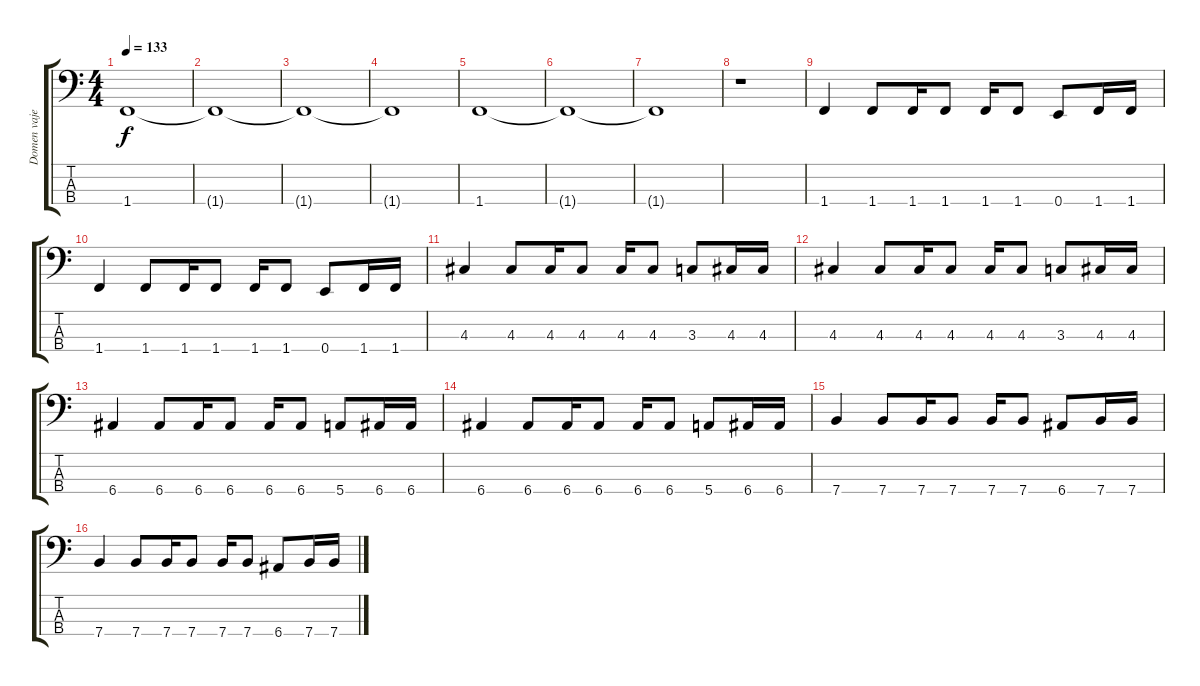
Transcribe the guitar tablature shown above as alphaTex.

\track ("Domen vajevec" "Domen vaje") {instrument electricbassfinger}
\staff {score tabs}
\tuning (G2 D2 A1 E1) {hide}
\ts (4 4)
\tempo 133
\clef f4
\ks c
1.4.1{dy f} |
1.4{t}.1 |
1.4{t}.1 |
1.4{t}.1 |
1.4.1 |
1.4{t}.1 |
1.4{t}.1 |
r.1 |
1.4.4 1.4.8 1.4.16 1.4.8 1.4.16 1.4.8 0.4.8 1.4.16 1.4.16 |
1.4.4 1.4.8 1.4.16 1.4.8 1.4.16 1.4.8 0.4.8 1.4.16 1.4.16 |
4.3.4 4.3.8 4.3.16 4.3.8 4.3.16 4.3.8 3.3.8 4.3.16 4.3.16 |
4.3.4 4.3.8 4.3.16 4.3.8 4.3.16 4.3.8 3.3.8 4.3.16 4.3.16 |
6.4.4 6.4.8 6.4.16 6.4.8 6.4.16 6.4.8 5.4.8 6.4.16 6.4.16 |
6.4.4 6.4.8 6.4.16 6.4.8 6.4.16 6.4.8 5.4.8 6.4.16 6.4.16 |
7.4.4 7.4.8 7.4.16 7.4.8 7.4.16 7.4.8 6.4.8 7.4.16 7.4.16 |
7.4.4 7.4.8 7.4.16 7.4.8 7.4.16 7.4.8 6.4.8 7.4.16 7.4.16
